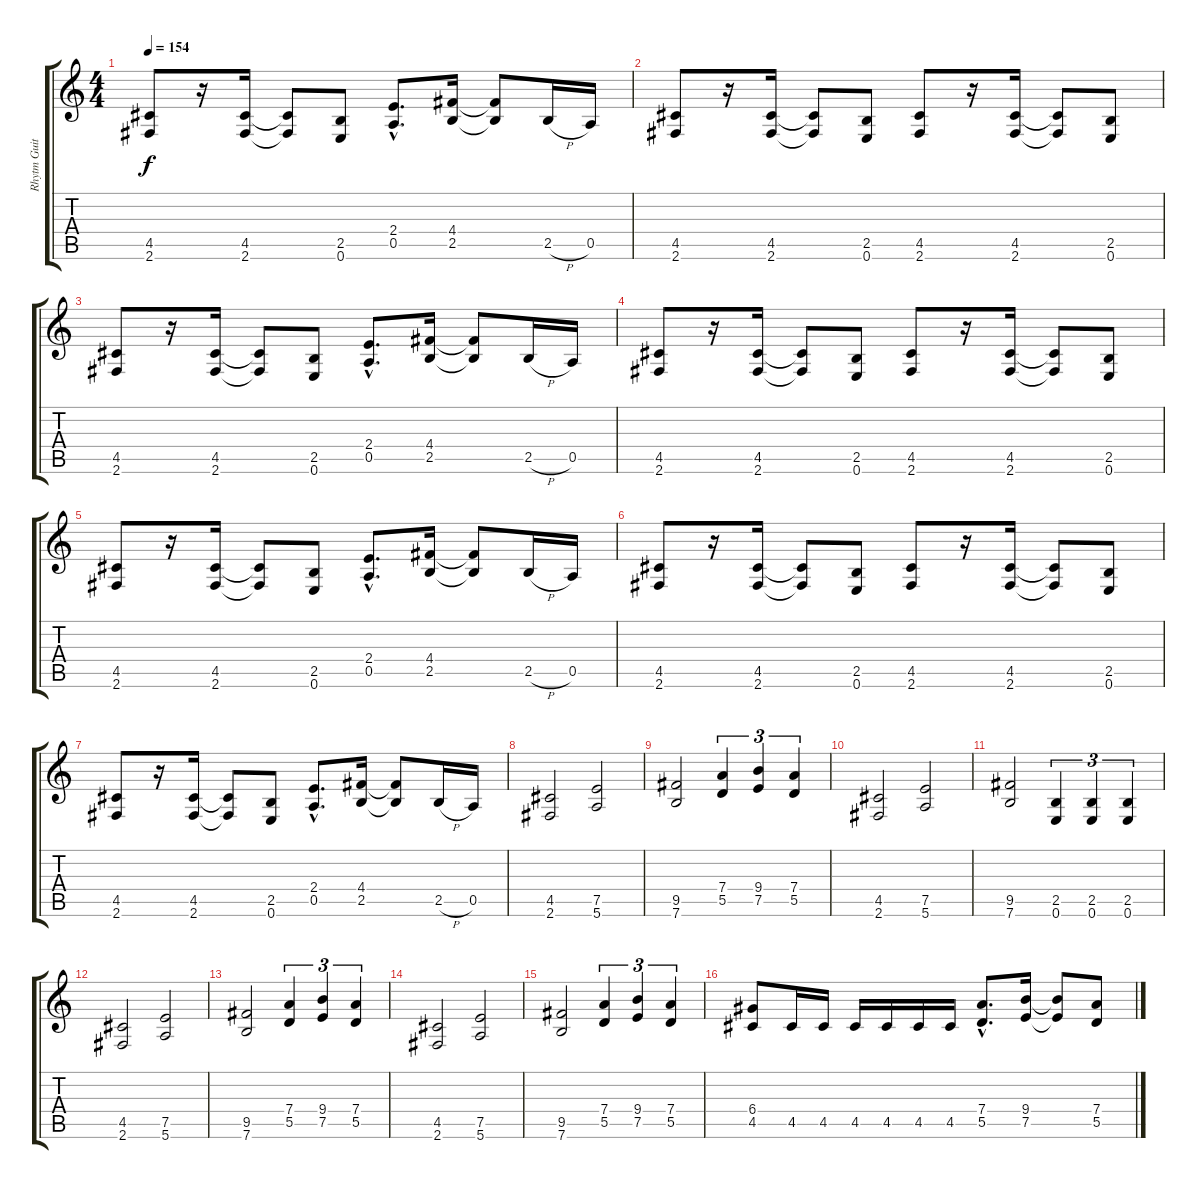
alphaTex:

\track ("Rhytm Guitar" "Rhytm Guit") {instrument distortionguitar}
\staff {score tabs}
\tuning (E4 B3 G3 D3 A2 E2) {hide}
\ts (4 4)
\tempo 154
\clef g2
\ks c
(4.5 2.6).8{dy f} r.16 (4.5 2.6).16 (4.5{t} 2.6{t}).8 (2.5 0.6).8 (2.4{hac} 0.5{hac}).8{d} (4.4 2.5).16 (4.4{t} 2.5{t}).8 2.5{h}.16 0.5.16 |
(4.5 2.6).8 r.16 (4.5 2.6).16 (4.5{t} 2.6{t}).8 (2.5 0.6).8 (4.5 2.6).8 r.16 (4.5 2.6).16 (4.5{t} 2.6{t}).8 (2.5 0.6).8 |
(4.5 2.6).8 r.16 (4.5 2.6).16 (4.5{t} 2.6{t}).8 (2.5 0.6).8 (2.4{hac} 0.5{hac}).8{d} (4.4 2.5).16 (4.4{t} 2.5{t}).8 2.5{h}.16 0.5.16 |
(4.5 2.6).8 r.16 (4.5 2.6).16 (4.5{t} 2.6{t}).8 (2.5 0.6).8 (4.5 2.6).8 r.16 (4.5 2.6).16 (4.5{t} 2.6{t}).8 (2.5 0.6).8 |
(4.5 2.6).8 r.16 (4.5 2.6).16 (4.5{t} 2.6{t}).8 (2.5 0.6).8 (2.4{hac} 0.5{hac}).8{d} (4.4 2.5).16 (4.4{t} 2.5{t}).8 2.5{h}.16 0.5.16 |
(4.5 2.6).8 r.16 (4.5 2.6).16 (4.5{t} 2.6{t}).8 (2.5 0.6).8 (4.5 2.6).8 r.16 (4.5 2.6).16 (4.5{t} 2.6{t}).8 (2.5 0.6).8 |
(4.5 2.6).8 r.16 (4.5 2.6).16 (4.5{t} 2.6{t}).8 (2.5 0.6).8 (2.4{hac} 0.5{hac}).8{d} (4.4 2.5).16 (4.4{t} 2.5{t}).8 2.5{h}.16 0.5.16 |
(4.5 2.6).2 (7.5 5.6).2 |
(9.5 7.6).2 (7.4 5.5).4{tu (3 2)} (9.4 7.5).4{tu (3 2)} (7.4 5.5).4{tu (3 2)} |
(4.5 2.6).2 (7.5 5.6).2 |
(9.5 7.6).2 (2.5 0.6).4{tu (3 2)} (2.5 0.6).4{tu (3 2)} (2.5 0.6).4{tu (3 2)} |
(4.5 2.6).2 (7.5 5.6).2 |
(9.5 7.6).2 (7.4 5.5).4{tu (3 2)} (9.4 7.5).4{tu (3 2)} (7.4 5.5).4{tu (3 2)} |
(4.5 2.6).2 (7.5 5.6).2 |
(9.5 7.6).2 (7.4 5.5).4{tu (3 2)} (9.4 7.5).4{tu (3 2)} (7.4 5.5).4{tu (3 2)} |
(6.4 4.5).8 4.5.16 4.5.16 4.5.16 4.5.16 4.5.16 4.5.16 (7.4{hac} 5.5{hac}).8{d} (9.4 7.5).16 (9.4{t} 7.5{t}).8 (7.4 5.5).8
